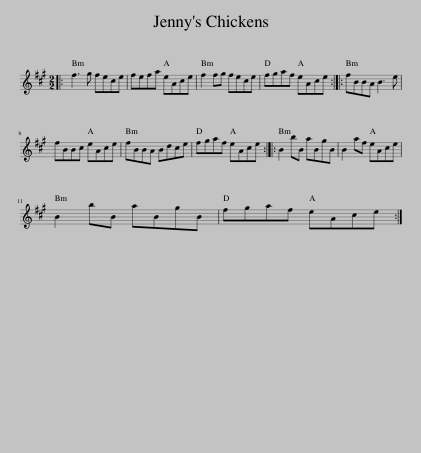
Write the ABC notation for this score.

X:1
L:1/8
M:2/2
I:linebreak $
K:A
V:1 treble
V:1
|: f3 g fece | fefa eAce | f2 fg fece | fgaf eAce :: fBBA B3 e |$ %5
 fBBc eAce | fBBA Bdce | fgaf eAce :: B2 bB aBgB | B2 af eAce |$ %10
 B2 bB aBgB | fgaf eAce :| %12
